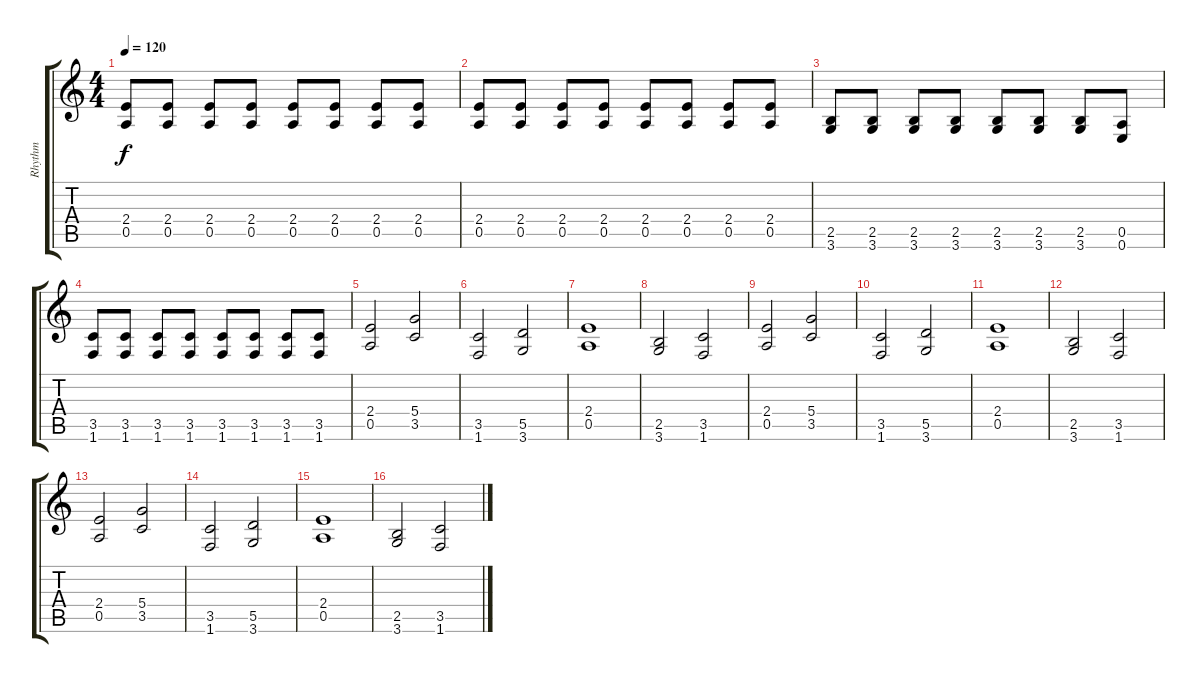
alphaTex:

\track ("Rhythm" "Rhythm") {instrument distortionguitar}
\staff {score tabs}
\tuning (E4 B3 G3 D3 A2 E2) {hide}
\ts (4 4)
\tempo 120
\clef g2
\ks c
(2.4 0.5).8{dy f volume 13} (2.4 0.5).8 (2.4 0.5).8 (2.4 0.5).8 (2.4 0.5).8 (2.4 0.5).8 (2.4 0.5).8 (2.4 0.5).8 |
(2.4 0.5).8 (2.4 0.5).8 (2.4 0.5).8 (2.4 0.5).8 (2.4 0.5).8 (2.4 0.5).8 (2.4 0.5).8 (2.4 0.5).8 |
(2.5 3.6).8 (2.5 3.6).8 (2.5 3.6).8 (2.5 3.6).8 (2.5 3.6).8 (2.5 3.6).8 (2.5 3.6).8 (0.5 0.6).8 |
(3.5 1.6).8 (3.5 1.6).8 (3.5 1.6).8 (3.5 1.6).8 (3.5 1.6).8 (3.5 1.6).8 (3.5 1.6).8 (3.5 1.6).8 |
(2.4 0.5).2 (5.4 3.5).2 |
(3.5 1.6).2 (5.5 3.6).2 |
(2.4 0.5).1 |
(2.5 3.6).2 (3.5 1.6).2 |
(2.4 0.5).2 (5.4 3.5).2 |
(3.5 1.6).2 (5.5 3.6).2 |
(2.4 0.5).1 |
(2.5 3.6).2 (3.5 1.6).2 |
(2.4 0.5).2 (5.4 3.5).2 |
(3.5 1.6).2 (5.5 3.6).2 |
(2.4 0.5).1 |
(2.5 3.6).2 (3.5 1.6).2
